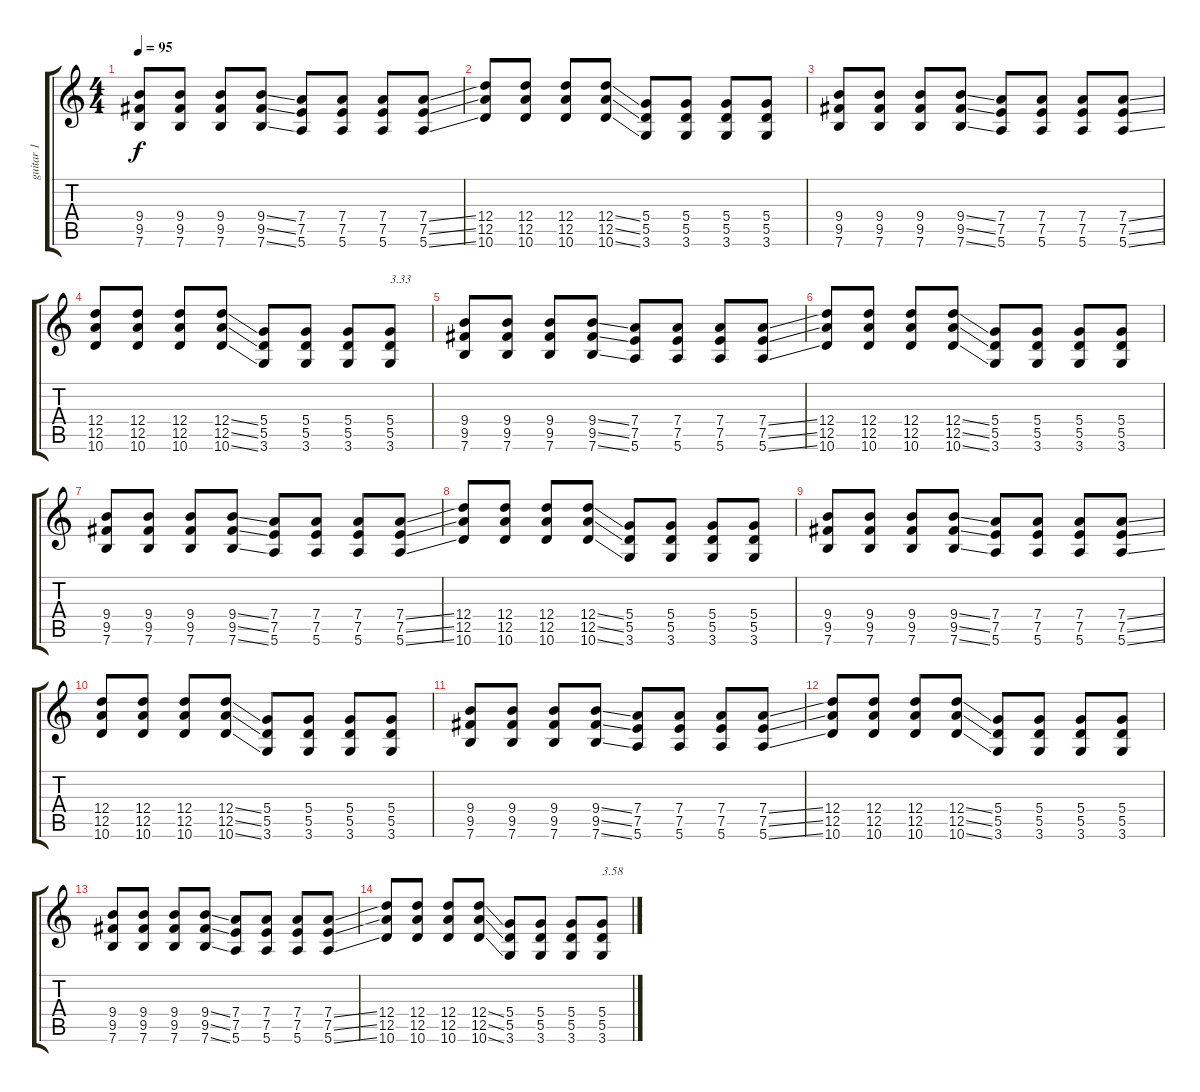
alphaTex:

\track ("guitar 1" "guitar 1") {instrument overdrivenguitar}
\staff {score tabs}
\tuning (E4 B3 G3 D3 A2 E2) {hide}
\ts (4 4)
\tempo 95
\clef g2
\ks c
(9.4 9.5 7.6).8{dy f} (9.4 9.5 7.6).8 (9.4 9.5 7.6).8 (9.4{ss} 9.5{ss} 7.6{ss}).8 (7.4 7.5 5.6).8 (7.4 7.5 5.6).8 (7.4 7.5 5.6).8 (7.4{ss} 7.5{ss} 5.6{ss}).8 |
(12.4 12.5 10.6).8 (12.4 12.5 10.6).8 (12.4 12.5 10.6).8 (12.4{ss} 12.5{ss} 10.6{ss}).8 (5.4 5.5 3.6).8 (5.4 5.5 3.6).8 (5.4 5.5 3.6).8 (5.4 5.5 3.6).8 |
(9.4 9.5 7.6).8 (9.4 9.5 7.6).8 (9.4 9.5 7.6).8 (9.4{ss} 9.5{ss} 7.6{ss}).8 (7.4 7.5 5.6).8 (7.4 7.5 5.6).8 (7.4 7.5 5.6).8 (7.4{ss} 7.5{ss} 5.6{ss}).8 |
(12.4 12.5 10.6).8 (12.4 12.5 10.6).8 (12.4 12.5 10.6).8 (12.4{ss} 12.5{ss} 10.6{ss}).8 (5.4 5.5 3.6).8 (5.4 5.5 3.6).8 (5.4 5.5 3.6).8 (5.4 5.5 3.6).8{txt "3.33"} |
(9.4 9.5 7.6).8 (9.4 9.5 7.6).8 (9.4 9.5 7.6).8 (9.4{ss} 9.5{ss} 7.6{ss}).8 (7.4 7.5 5.6).8 (7.4 7.5 5.6).8 (7.4 7.5 5.6).8 (7.4{ss} 7.5{ss} 5.6{ss}).8 |
(12.4 12.5 10.6).8 (12.4 12.5 10.6).8 (12.4 12.5 10.6).8 (12.4{ss} 12.5{ss} 10.6{ss}).8 (5.4 5.5 3.6).8 (5.4 5.5 3.6).8 (5.4 5.5 3.6).8 (5.4 5.5 3.6).8 |
(9.4 9.5 7.6).8 (9.4 9.5 7.6).8 (9.4 9.5 7.6).8 (9.4{ss} 9.5{ss} 7.6{ss}).8 (7.4 7.5 5.6).8 (7.4 7.5 5.6).8 (7.4 7.5 5.6).8 (7.4{ss} 7.5{ss} 5.6{ss}).8 |
(12.4 12.5 10.6).8 (12.4 12.5 10.6).8 (12.4 12.5 10.6).8 (12.4{ss} 12.5{ss} 10.6{ss}).8 (5.4 5.5 3.6).8 (5.4 5.5 3.6).8 (5.4 5.5 3.6).8 (5.4 5.5 3.6).8 |
(9.4 9.5 7.6).8 (9.4 9.5 7.6).8 (9.4 9.5 7.6).8 (9.4{ss} 9.5{ss} 7.6{ss}).8 (7.4 7.5 5.6).8 (7.4 7.5 5.6).8 (7.4 7.5 5.6).8 (7.4{ss} 7.5{ss} 5.6{ss}).8 |
(12.4 12.5 10.6).8 (12.4 12.5 10.6).8 (12.4 12.5 10.6).8 (12.4{ss} 12.5{ss} 10.6{ss}).8 (5.4 5.5 3.6).8 (5.4 5.5 3.6).8 (5.4 5.5 3.6).8 (5.4 5.5 3.6).8 |
(9.4 9.5 7.6).8 (9.4 9.5 7.6).8 (9.4 9.5 7.6).8 (9.4{ss} 9.5{ss} 7.6{ss}).8 (7.4 7.5 5.6).8 (7.4 7.5 5.6).8 (7.4 7.5 5.6).8 (7.4{ss} 7.5{ss} 5.6{ss}).8 |
(12.4 12.5 10.6).8 (12.4 12.5 10.6).8 (12.4 12.5 10.6).8 (12.4{ss} 12.5{ss} 10.6{ss}).8 (5.4 5.5 3.6).8 (5.4 5.5 3.6).8 (5.4 5.5 3.6).8 (5.4 5.5 3.6).8 |
(9.4 9.5 7.6).8 (9.4 9.5 7.6).8 (9.4 9.5 7.6).8 (9.4{ss} 9.5{ss} 7.6{ss}).8 (7.4 7.5 5.6).8 (7.4 7.5 5.6).8 (7.4 7.5 5.6).8 (7.4{ss} 7.5{ss} 5.6{ss}).8 |
(12.4 12.5 10.6).8 (12.4 12.5 10.6).8 (12.4 12.5 10.6).8 (12.4{ss} 12.5{ss} 10.6{ss}).8 (5.4 5.5 3.6).8 (5.4 5.5 3.6).8 (5.4 5.5 3.6).8 (5.4 5.5 3.6).8{txt "3.58"}
